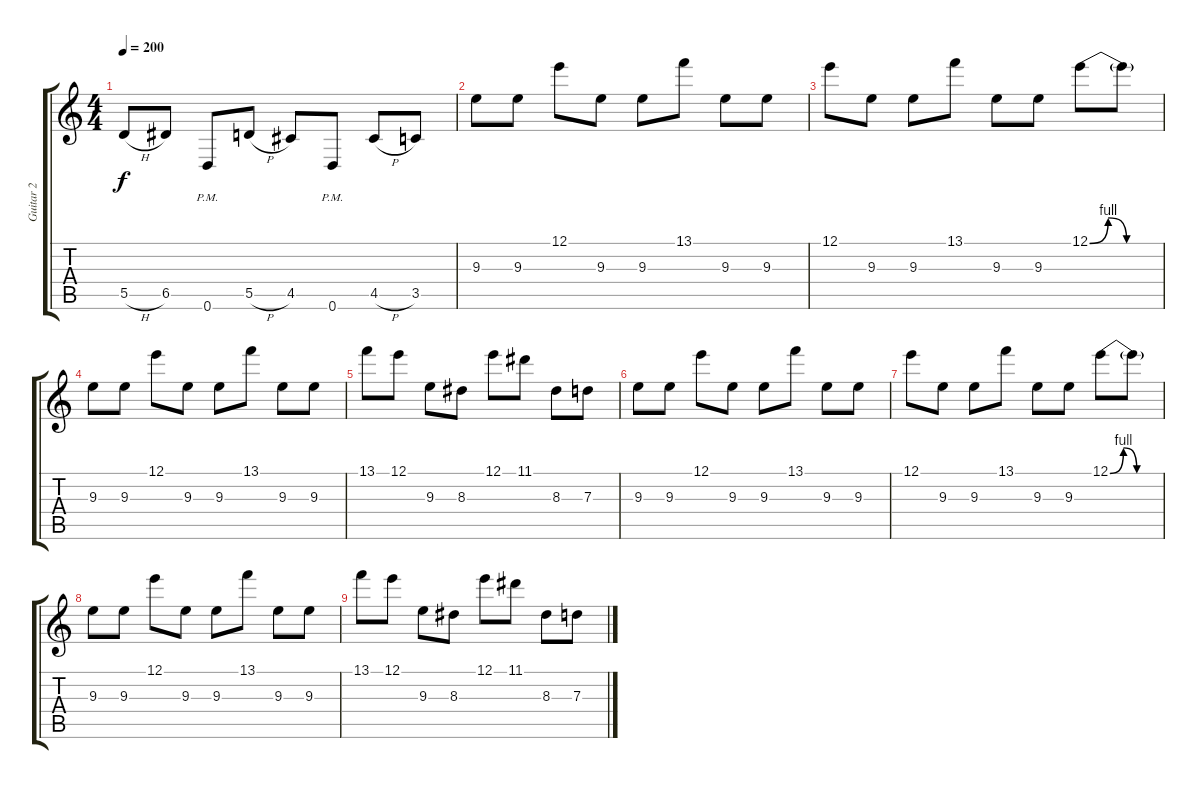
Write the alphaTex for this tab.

\track ("Guitar 2" "Guitar 2") {instrument distortionguitar}
\staff {score tabs}
\tuning (E4 B3 G3 D3 A2 D2) {hide}
\ts (4 4)
\tempo 200
\clef g2
\ks c
5.5{h}.8{dy f} 6.5.8 0.6{pm}.8 5.5{h}.8 4.5.8 0.6{pm}.8 4.5{h}.8 3.5.8 |
9.3.8{instrument overdrivenguitar} 9.3.8 12.1.8 9.3.8 9.3.8 13.1.8 9.3.8 9.3.8 |
12.1.8 9.3.8 9.3.8 13.1.8 9.3.8 9.3.8 12.1{be (custom 0 0 15 4 30 0 60 0)}.8 12.1{t}.8 |
9.3.8 9.3.8 12.1.8 9.3.8 9.3.8 13.1.8 9.3.8 9.3.8 |
13.1.8 12.1.8 9.3.8 8.3.8 12.1.8 11.1.8 8.3.8 7.3.8 |
9.3.8 9.3.8 12.1.8 9.3.8 9.3.8 13.1.8 9.3.8 9.3.8 |
12.1.8 9.3.8 9.3.8 13.1.8 9.3.8 9.3.8 12.1{be (custom 0 0 15 4 30 0 60 0)}.8 12.1{t}.8 |
9.3.8 9.3.8 12.1.8 9.3.8 9.3.8 13.1.8 9.3.8 9.3.8 |
13.1.8 12.1.8 9.3.8 8.3.8 12.1.8 11.1.8 8.3.8 7.3.8
